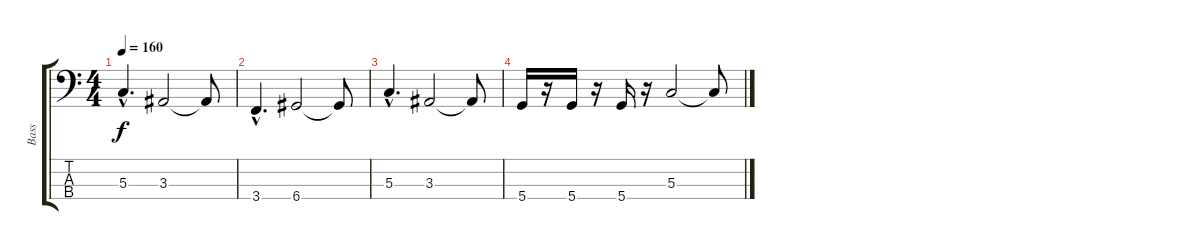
\track ("Bass" "Bass") {instrument electricbassfinger}
\staff {score tabs}
\tuning (F2 C2 G1 D1) {hide}
\ts (4 4)
\tempo 160
\clef f4
\ks c
5.3{hac}.4{d dy f} 3.3.2 3.3{t}.8 |
3.4{hac}.4{d} 6.4.2 6.4{t}.8 |
5.3{hac}.4{d} 3.3.2 3.3{t}.8 |
5.4.16 r.16 5.4.16 r.16 5.4.16 r.16 5.3.2 5.3{t}.8
